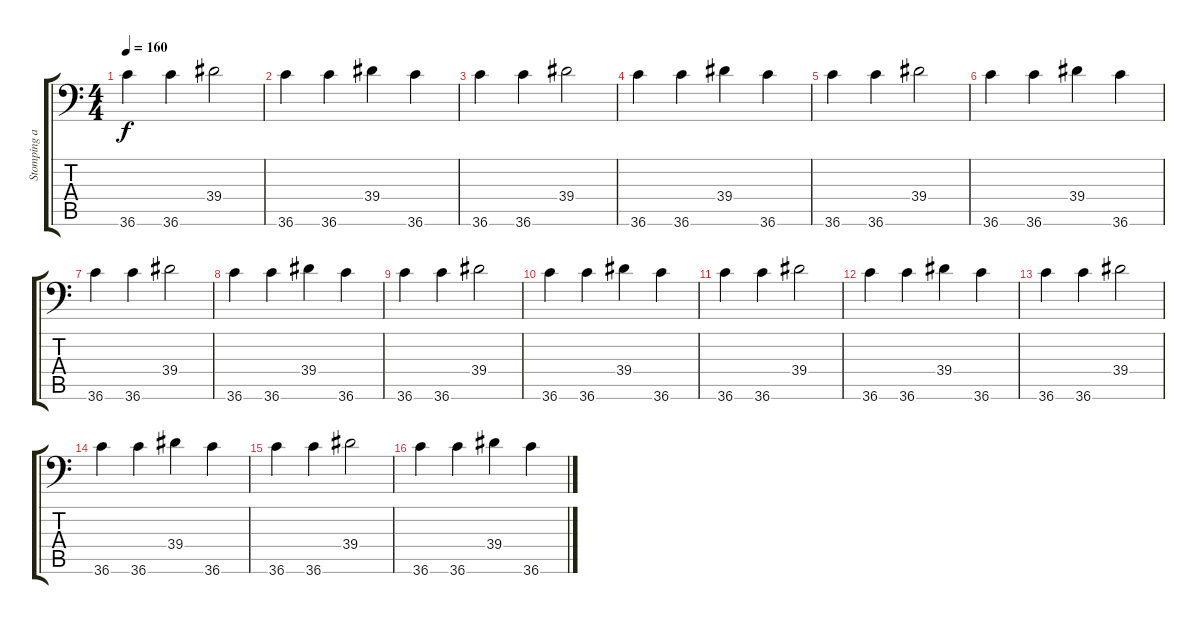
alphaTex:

\track ("Stomping and Clapping" "Stomping a") {instrument acousticgrandpiano}
\staff {score tabs}
\tuning (C-1 C-1 C-1 C-1 C-1 C-1) {hide}
\ts (4 4)
\tempo 160
\clef f4
\ks c
36.6.4{dy f} 36.6.4 39.4.2 |
36.6.4 36.6.4 39.4.4 36.6.4 |
36.6.4 36.6.4 39.4.2 |
36.6.4 36.6.4 39.4.4 36.6.4 |
36.6.4 36.6.4 39.4.2 |
36.6.4 36.6.4 39.4.4 36.6.4 |
36.6.4 36.6.4 39.4.2 |
36.6.4 36.6.4 39.4.4 36.6.4 |
36.6.4 36.6.4 39.4.2 |
36.6.4 36.6.4 39.4.4 36.6.4 |
36.6.4 36.6.4 39.4.2 |
36.6.4 36.6.4 39.4.4 36.6.4 |
36.6.4 36.6.4 39.4.2 |
36.6.4 36.6.4 39.4.4 36.6.4 |
36.6.4 36.6.4 39.4.2 |
36.6.4 36.6.4 39.4.4 36.6.4
